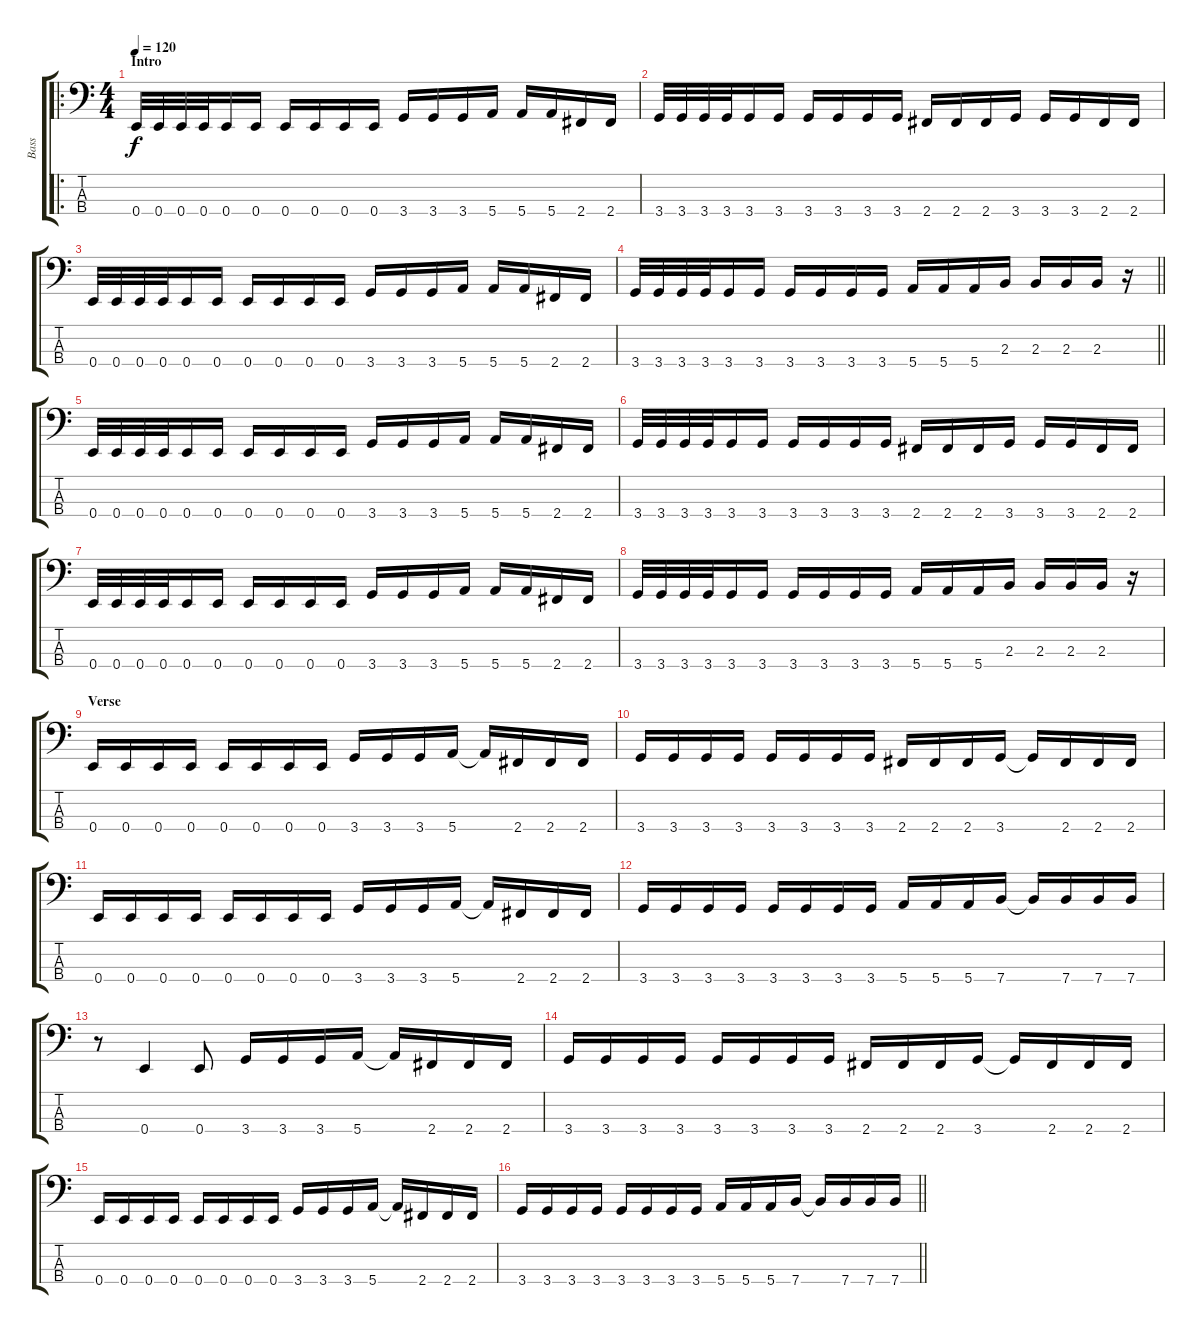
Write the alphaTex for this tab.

\track ("Bass" "Bass") {instrument electricbasspick}
\staff {score tabs}
\tuning (G2 D2 A1 E1) {hide}
\ro
\ts (4 4)
\section ("" "Intro")
\tempo 120
\clef f4
\ks c
0.4.32{dy f instrument electricbasspick} 0.4.32 0.4.32 0.4.32 0.4.16 0.4.16 0.4.16 0.4.16 0.4.16 0.4.16 3.4.16 3.4.16 3.4.16 5.4.16 5.4.16 5.4.16 2.4.16 2.4.16 |
3.4.32 3.4.32 3.4.32 3.4.32 3.4.16 3.4.16 3.4.16 3.4.16 3.4.16 3.4.16 2.4.16 2.4.16 2.4.16 3.4.16 3.4.16 3.4.16 2.4.16 2.4.16 |
0.4.32 0.4.32 0.4.32 0.4.32 0.4.16 0.4.16 0.4.16 0.4.16 0.4.16 0.4.16 3.4.16 3.4.16 3.4.16 5.4.16 5.4.16 5.4.16 2.4.16 2.4.16 |
\barLineRight lightlight
3.4.32 3.4.32 3.4.32 3.4.32 3.4.16 3.4.16 3.4.16 3.4.16 3.4.16 3.4.16 5.4.16 5.4.16 5.4.16 2.3.16 2.3.16 2.3.16 2.3.16 r.16 |
0.4.32 0.4.32 0.4.32 0.4.32 0.4.16 0.4.16 0.4.16 0.4.16 0.4.16 0.4.16 3.4.16 3.4.16 3.4.16 5.4.16 5.4.16 5.4.16 2.4.16 2.4.16 |
3.4.32 3.4.32 3.4.32 3.4.32 3.4.16 3.4.16 3.4.16 3.4.16 3.4.16 3.4.16 2.4.16 2.4.16 2.4.16 3.4.16 3.4.16 3.4.16 2.4.16 2.4.16 |
0.4.32 0.4.32 0.4.32 0.4.32 0.4.16 0.4.16 0.4.16 0.4.16 0.4.16 0.4.16 3.4.16 3.4.16 3.4.16 5.4.16 5.4.16 5.4.16 2.4.16 2.4.16 |
3.4.32 3.4.32 3.4.32 3.4.32 3.4.16 3.4.16 3.4.16 3.4.16 3.4.16 3.4.16 5.4.16 5.4.16 5.4.16 2.3.16 2.3.16 2.3.16 2.3.16 r.16 |
\section ("" "Verse")
0.4.16 0.4.16 0.4.16 0.4.16 0.4.16 0.4.16 0.4.16 0.4.16 3.4.16 3.4.16 3.4.16 5.4.16 5.4{t}.16 2.4.16 2.4.16 2.4.16 |
3.4.16 3.4.16 3.4.16 3.4.16 3.4.16 3.4.16 3.4.16 3.4.16 2.4.16 2.4.16 2.4.16 3.4.16 3.4{t}.16 2.4.16 2.4.16 2.4.16 |
0.4.16 0.4.16 0.4.16 0.4.16 0.4.16 0.4.16 0.4.16 0.4.16 3.4.16 3.4.16 3.4.16 5.4.16 5.4{t}.16 2.4.16 2.4.16 2.4.16 |
3.4.16 3.4.16 3.4.16 3.4.16 3.4.16 3.4.16 3.4.16 3.4.16 5.4.16 5.4.16 5.4.16 7.4.16 7.4{t}.16 7.4.16 7.4.16 7.4.16 |
r.8 0.4.4 0.4.8 3.4.16 3.4.16 3.4.16 5.4.16 5.4{t}.16 2.4.16 2.4.16 2.4.16 |
3.4.16 3.4.16 3.4.16 3.4.16 3.4.16 3.4.16 3.4.16 3.4.16 2.4.16 2.4.16 2.4.16 3.4.16 3.4{t}.16 2.4.16 2.4.16 2.4.16 |
0.4.16 0.4.16 0.4.16 0.4.16 0.4.16 0.4.16 0.4.16 0.4.16 3.4.16 3.4.16 3.4.16 5.4.16 5.4{t}.16 2.4.16 2.4.16 2.4.16 |
\barLineRight lightlight
3.4.16 3.4.16 3.4.16 3.4.16 3.4.16 3.4.16 3.4.16 3.4.16 5.4.16 5.4.16 5.4.16 7.4.16 7.4{t}.16 7.4.16 7.4.16 7.4.16
